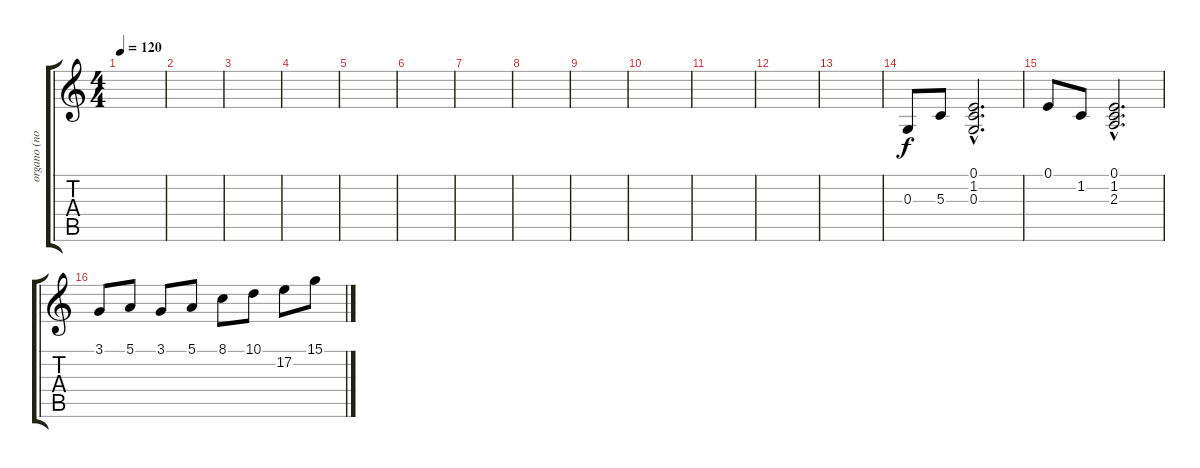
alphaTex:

\track ("organo (no se quien)" "organo (no") {instrument accordion}
\staff {score tabs}
\tuning (E4 B3 G3 D3 A2 E2) {hide}
\ts (4 4)
\tempo 120
\clef g2
\ks c
|
|
|
|
|
|
|
|
|
|
|
|
|
0.3.8 5.3.8 (0.1{hac} 1.2{hac} 0.3{hac}).2{d} |
0.1.8 1.2.8 (0.1{hac} 1.2{hac} 2.3{hac}).2{d} |
3.1.8 5.1.8 3.1.8 5.1.8 8.1.8 10.1.8 17.2.8 15.1.8
